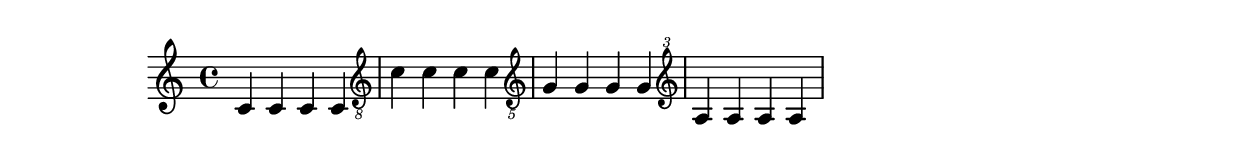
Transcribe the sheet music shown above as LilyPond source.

%% DO NOT EDIT this file manually; it is automatically
%% generated from LSR http://lsr.dsi.unimi.it
%% Make any changes in LSR itself, or in Documentation/snippets/new/ ,
%% and then run scripts/auxiliar/makelsr.py
%%
%% This file is in the public domain.
\version "2.16.0"

\header {
  lsrtags = "pitches"

  texidoc = "
Clefs can be transposed by arbitrary amounts, not just by octaves.

"
  doctitle = "Clefs can be transposed by arbitrary amounts"
} % begin verbatim


\relative c' {
  \clef treble
  c4 c c c
  \clef "treble_8"
  c4 c c c
  \clef "treble_5"
  c4 c c c
  \clef "treble^3"
  c4 c c c
}
